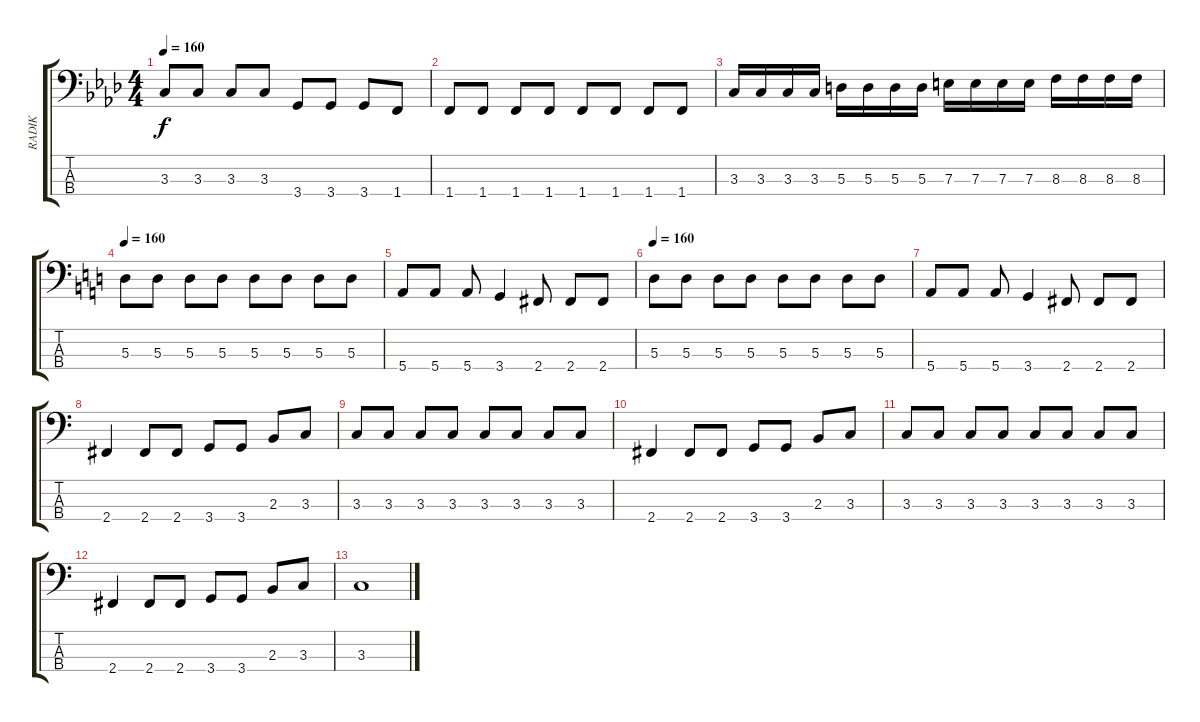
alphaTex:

\track ("RADIK" "RADIK") {instrument electricbassfinger}
\staff {score tabs}
\tuning (G2 D2 A1 E1) {hide}
\ts (4 4)
\tempo 160
\clef f4
\ks ab
3.3.8{dy f} 3.3.8 3.3.8 3.3.8 3.4.8 3.4.8 3.4.8 1.4.8 |
1.4.8 1.4.8 1.4.8 1.4.8 1.4.8 1.4.8 1.4.8 1.4.8 |
3.3.16 3.3.16 3.3.16 3.3.16 5.3.16 5.3.16 5.3.16 5.3.16 7.3.16 7.3.16 7.3.16 7.3.16 8.3.16 8.3.16 8.3.16 8.3.16 |
\tempo 160
\ks c
5.3.8 5.3.8 5.3.8 5.3.8 5.3.8 5.3.8 5.3.8 5.3.8 |
5.4.8 5.4.8 5.4.8 3.4.4 2.4.8 2.4.8 2.4.8 |
\tempo 160
5.3.8 5.3.8 5.3.8 5.3.8 5.3.8 5.3.8 5.3.8 5.3.8 |
5.4.8 5.4.8 5.4.8 3.4.4 2.4.8 2.4.8 2.4.8 |
2.4.4 2.4.8 2.4.8 3.4.8 3.4.8 2.3.8 3.3.8 |
3.3.8 3.3.8 3.3.8 3.3.8 3.3.8 3.3.8 3.3.8 3.3.8 |
2.4.4 2.4.8 2.4.8 3.4.8 3.4.8 2.3.8 3.3.8 |
3.3.8 3.3.8 3.3.8 3.3.8 3.3.8 3.3.8 3.3.8 3.3.8 |
2.4.4 2.4.8 2.4.8 3.4.8 3.4.8 2.3.8 3.3.8 |
3.3.1
